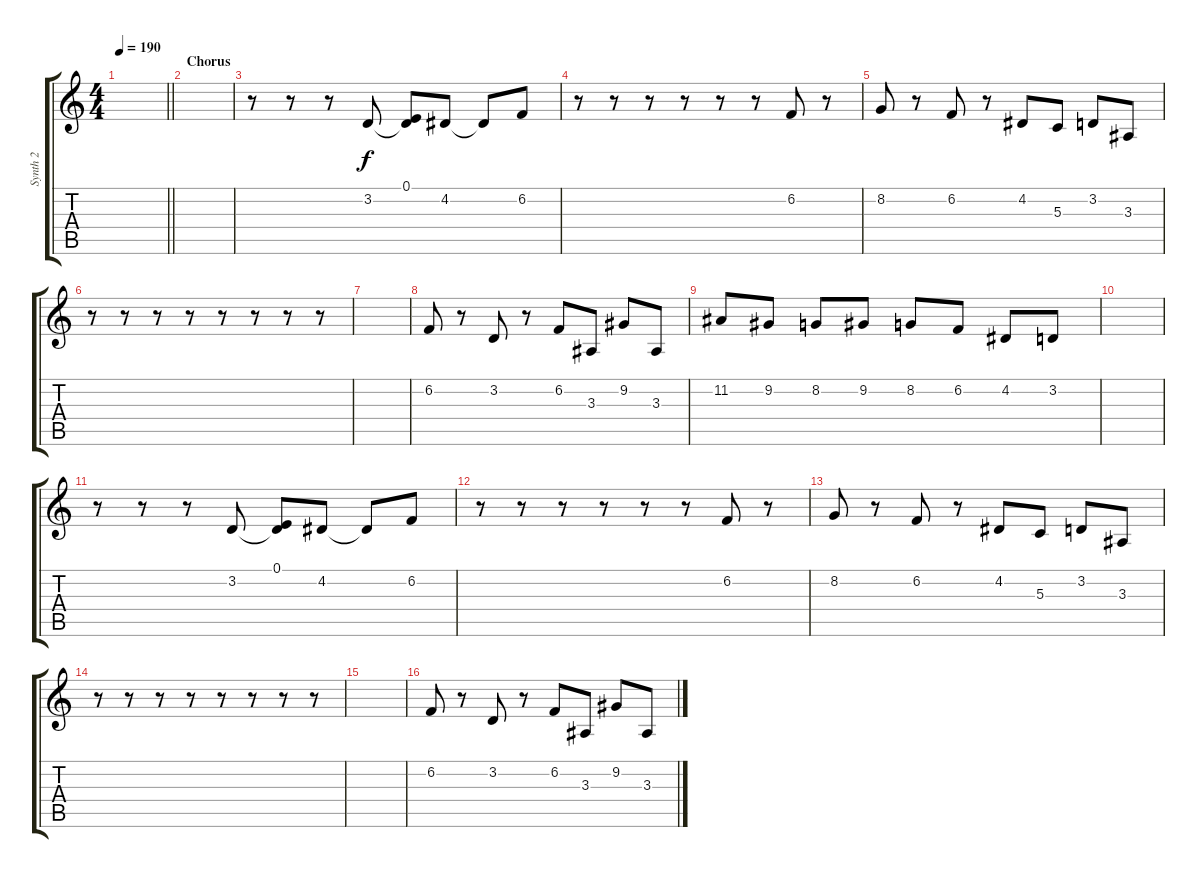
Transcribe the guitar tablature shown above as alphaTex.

\track ("Synth 2" "Synth 2") {instrument lead2sawtooth}
\staff {score tabs}
\tuning (E4 B3 G3 D3 A2 E2) {hide}
\ts (4 4)
\tempo 190
\clef g2
\barLineRight lightlight
\ks c
|
\section ("" "Chorus")
|
r.8 r.8 r.8 3.2.8 (0.1 3.2{t}).8 4.2.8 4.2{t}.8 6.2.8 |
r.8 r.8 r.8 r.8 r.8 r.8 6.2.8 r.8 |
8.2.8 r.8 6.2.8 r.8 4.2.8 5.3.8 3.2.8 3.3.8 |
r.8 r.8 r.8 r.8 r.8 r.8 r.8 r.8 |
|
6.2.8 r.8 3.2.8 r.8 6.2.8 3.3.8 9.2.8 3.3.8 |
11.2.8 9.2.8 8.2.8 9.2.8 8.2.8 6.2.8 4.2.8 3.2.8 |
|
r.8 r.8 r.8 3.2.8 (0.1 3.2{t}).8 4.2.8 4.2{t}.8 6.2.8 |
r.8 r.8 r.8 r.8 r.8 r.8 6.2.8 r.8 |
8.2.8 r.8 6.2.8 r.8 4.2.8 5.3.8 3.2.8 3.3.8 |
r.8 r.8 r.8 r.8 r.8 r.8 r.8 r.8 |
|
6.2.8 r.8 3.2.8 r.8 6.2.8 3.3.8 9.2.8 3.3.8
